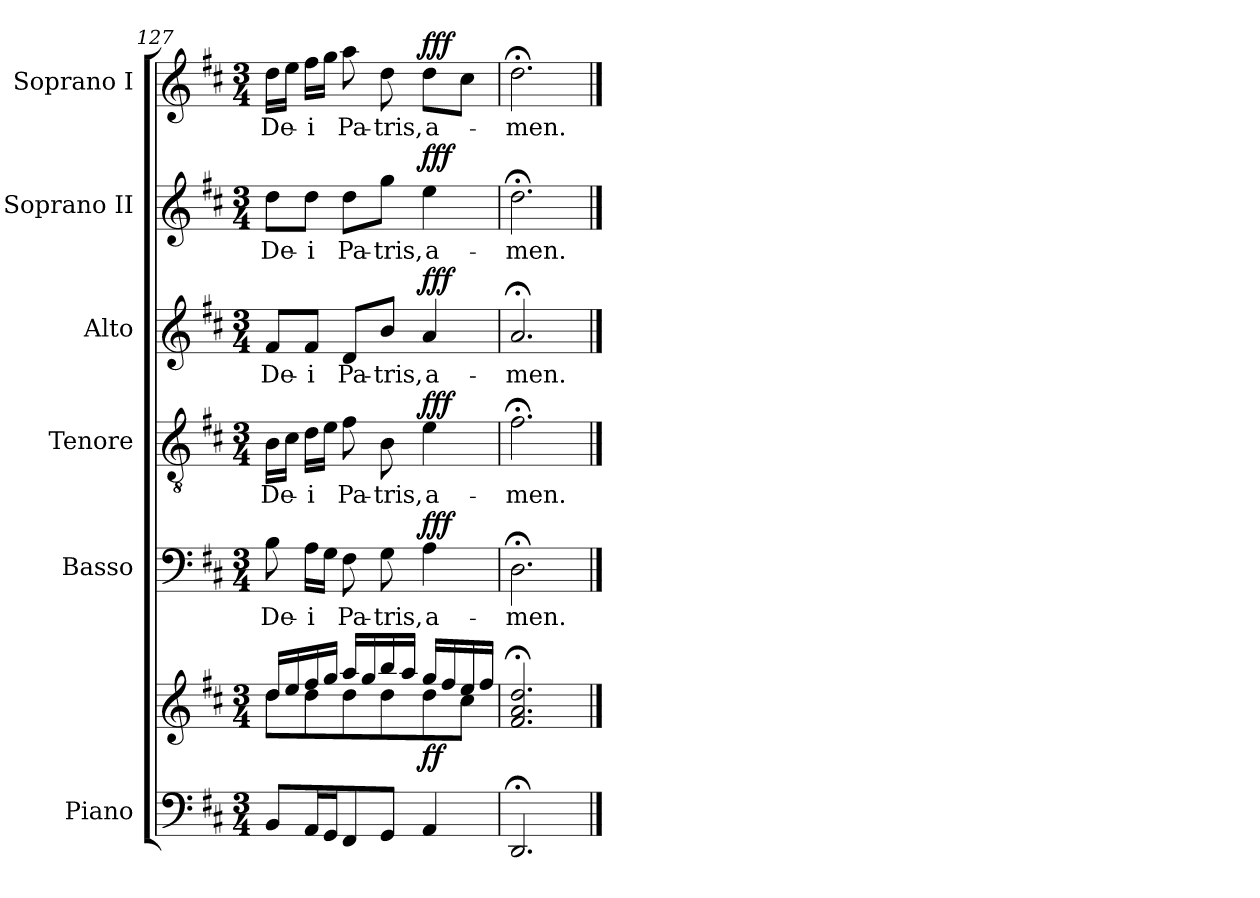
**kern	**kern	**dynam	**kern	**text	**dynam	**kern	**text	**dynam	**kern	**text	**dynam	**kern	**text	**dynam	**kern	**text	**dynam
*part6	*part6	*part6	*part5	*part5	*part5	*part4	*part4	*part4	*part3	*part3	*part3	*part2	*part2	*part2	*part1	*part1	*part1
*staff7	*staff6	*staff6/7	*staff5	*staff5	*staff5	*staff4	*staff4	*staff4	*staff3	*staff3	*staff3	*staff2	*staff2	*staff2	*staff1	*staff1	*staff1
*I"Piano	*	*	*I"Basso	*	*	*I"Tenore	*	*	*I"Alto	*	*	*I"Soprano II	*	*	*I"Soprano I	*	*
*I'Pno	*	*	*I'B.	*	*	*I'T.	*	*	*I'A.	*	*	*I'S. II	*	*	*I'S. I	*	*
*clefF4	*clefG2	*	*clefF4	*	*	*clefGv2	*	*	*clefG2	*	*	*clefG2	*	*	*clefG2	*	*
*ITrd1c1	*ITrd1c1	*	*ITrd1c1	*	*	*ITrd1c1	*	*	*ITrd1c1	*	*	*ITrd1c1	*	*	*ITrd1c1	*	*
*k[f#c#g#d#a#e#b#]	*k[f#c#g#d#a#e#b#]	*	*k[f#c#g#d#a#e#b#]	*	*	*k[f#c#g#d#a#e#b#]	*	*	*k[f#c#g#d#a#e#b#]	*	*	*k[f#c#g#d#a#e#b#]	*	*	*k[f#c#g#d#a#e#b#]	*	*
*M3/4	*M3/4	*	*M3/4	*	*	*M3/4	*	*	*M3/4	*	*	*M3/4	*	*	*M3/4	*	*
=127	=127	=127	=127	=127	=127	=127	=127	=127	=127	=127	=127	=127	=127	=127	=127	=127	=127
*	*^	*	*	*	*	*	*	*	*	*	*	*	*	*	*	*	*
!	!	!	!	!	!LO:LY:b	!	!	!LO:LY:b	!	!	!LO:LY:b	!	!	!LO:LY:b	!	!	!LO:LY:b	!
8AA#/L	16cc#/LL	8cc#\L	.	8A#\	De-	.	16A#\LL	De-	.	8e#/L	De-	.	8cc#\L	De-	.	16cc#\LL	De-	.
.	16dd#/	.	.	.	.	.	16B#\JJ	.	.	.	.	.	.	.	.	16dd#\JJ	.	.
!	!	!	!	!	!LO:LY:b	!	!	!LO:LY:b	!	!	!LO:LY:b	!	!	!LO:LY:b	!	!	!LO:LY:b	!
16GG#/L	16ee#/	8cc#\	.	16G#\LL	-i	.	16c#\LL	-i	.	8e#/J	-i	.	8cc#\J	-i	.	16ee#\LL	-i	.
16FF#/J	16ff#/JJ	.	.	16F#\JJ	.	.	16d#\JJ	.	.	.	.	.	.	.	.	16ff#\JJ	.	.
*	*	*	*	*	*	*	*	*	*	*	*	*	*	*	*	*MM84	*	*
!	!	!	!	!	!LO:LY:b	!	!	!LO:LY:b	!	!	!LO:LY:b	!	!	!LO:LY:b	!	!	!LO:LY:b	!
8EE#/	16gg#/LL	8cc#\	.	8E#\	Pa-	.	8e#\	Pa-	.	8c#/L	Pa-	.	8cc#\L	Pa-	.	8gg#\	Pa-	.
.	16ff#/	.	.	.	.	.	.	.	.	.	.	.	.	.	.	.	.	.
!	!	!	!	!	!LO:LY:b	!	!	!LO:LY:b	!	!	!LO:LY:b	!	!	!LO:LY:b	!	!	!LO:LY:b	!
8FF#/J	16aa#/	8cc#\	.	8F#\	-tris,	.	8A#\	-tris,	.	8a#/J	-tris,	.	8ff#\J	-tris,	.	8cc#\	-tris,	.
.	16gg#/JJ	.	.	.	.	.	.	.	.	.	.	.	.	.	.	.	.	.
*	*	*	*	*	*	*	*	*	*	*	*	*	*	*	*	*MM56	*	*
!	!	!	!LO:DY:b	!	!LO:LY:b	!LO:DY:b	!	!LO:LY:b	!LO:DY:b	!	!LO:LY:b	!LO:DY:b	!	!LO:LY:b	!LO:DY:b	!	!LO:LY:b	!LO:DY:b
4GG#/	16ff#/LL	8cc#\	ff	4G#\	a-	fff	4d#\	a-	fff	4g#/	a-	fff	4dd#\	a-	fff	8cc#\L	a-	fff
.	16ee#/	.	.	.	.	.	.	.	.	.	.	.	.	.	.	.	.	.
*	*	*	*	*	*	*	*	*	*	*	*	*	*	*	*	*MM48	*	*
.	16dd#/	8b#\J	.	.	.	.	.	.	.	.	.	.	.	.	.	8b#\J	.	.
.	16ee#/JJ	.	.	.	.	.	.	.	.	.	.	.	.	.	.	.	.	.
*	*v	*v	*	*	*	*	*	*	*	*	*	*	*	*	*	*	*	*
=128	=128	=128	=128	=128	=128	=128	=128	=128	=128	=128	=128	=128	=128	=128	=128	=128	=128
*	*	*	*	*	*	*	*	*	*	*	*	*	*	*	*MM84	*	*
!	!	!	!	!LO:LY:b	!	!	!LO:LY:b	!	!	!LO:LY:b	!	!	!LO:LY:b	!	!	!LO:LY:b	!
2.CC#;</	2.e#/;< 2.g#/;< 2.cc#/;<	.	2.C#;<\	men.	.	2.e#;<\	men.	.	2.g#;</	men.	.	2.cc#;<\	men.	.	2.cc#;<\	-men.	.
==	==	==	==	==	==	==	==	==	==	==	==	==	==	==	==	==	==
*-	*-	*-	*-	*-	*-	*-	*-	*-	*-	*-	*-	*-	*-	*-	*-	*-	*-
